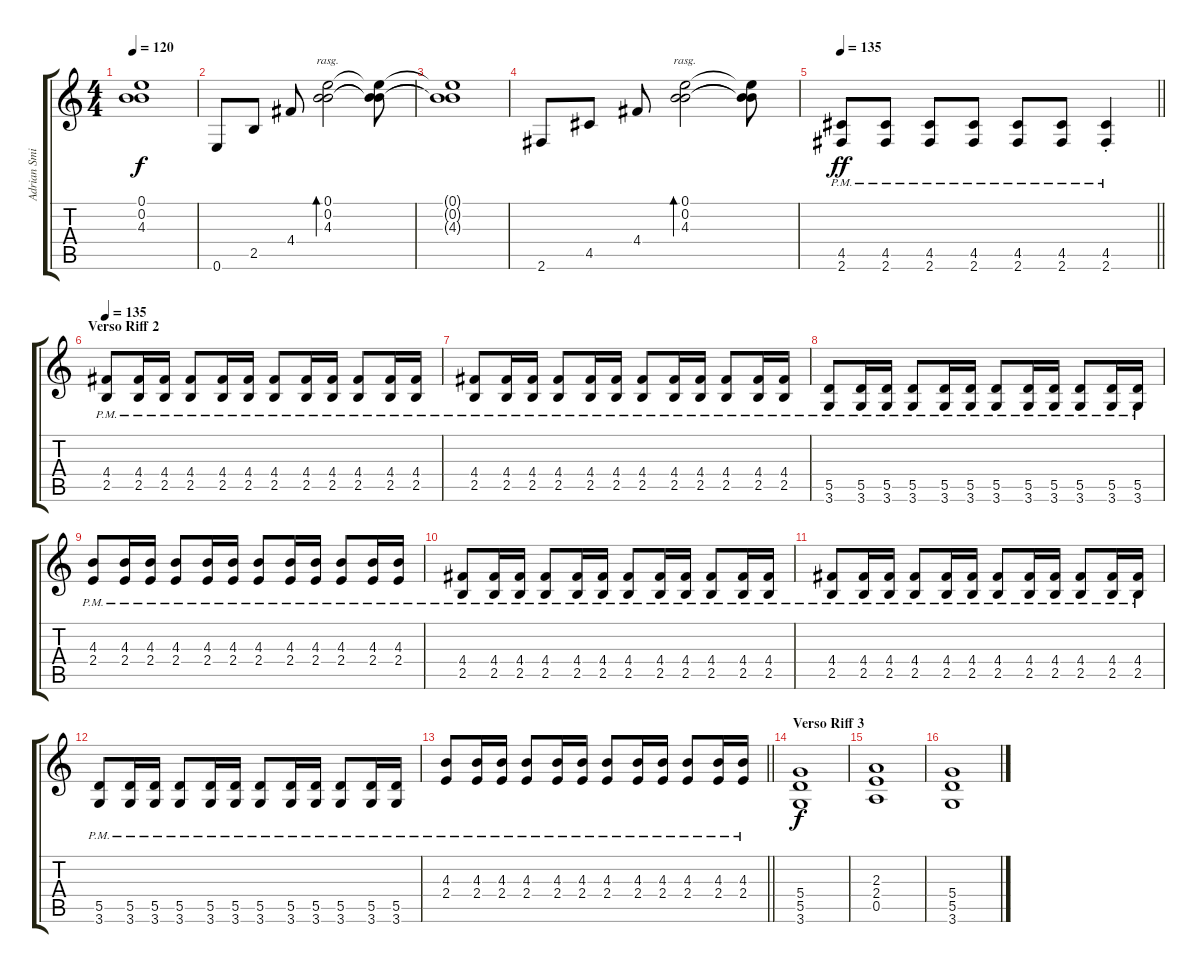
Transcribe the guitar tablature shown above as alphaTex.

\track ("Adrian Smith" "Adrian Smi") {instrument distortionguitar}
\staff {score tabs}
\tuning (E4 B3 G3 D3 A2 E2) {hide}
\ts (4 4)
\tempo 120
\clef g2
\ks c
(0.1{t} 0.2{t} 4.3{t}).1{dy f} |
0.6.8 2.5.8 4.4.8 (0.1 0.2 4.3).2{bd 120 rasg ii} (0.1{t} 0.2{t} 4.3{t}).8 |
(0.1{t} 0.2{t} 4.3{t}).1 |
2.6.8 4.5.8 4.4.8 (0.1 0.2 4.3).2{bd 120 rasg ii} (0.1{t} 0.2{t} 4.3{t}).8 |
\tempo 135
\barLineRight lightlight
(4.5{pm} 2.6{pm}).8{dy ff instrument distortionguitar} (4.5{pm} 2.6{pm}).8 (4.5{pm} 2.6{pm}).8 (4.5{pm} 2.6{pm}).8 (4.5{pm} 2.6{pm}).8 (4.5{pm} 2.6{pm}).8 (4.5{pm st} 2.6{pm st}).4 |
\section ("" "Verso Riff 2")
\tempo 135
(4.4{pm} 2.5{pm}).8 (4.4{pm} 2.5{pm}).16 (4.4{pm} 2.5{pm}).16 (4.4{pm} 2.5{pm}).8 (4.4{pm} 2.5{pm}).16 (4.4{pm} 2.5{pm}).16 (4.4{pm} 2.5{pm}).8 (4.4{pm} 2.5{pm}).16 (4.4{pm} 2.5{pm}).16 (4.4{pm} 2.5{pm}).8 (4.4{pm} 2.5{pm}).16 (4.4{pm} 2.5{pm}).16 |
(4.4{pm} 2.5{pm}).8 (4.4{pm} 2.5{pm}).16 (4.4{pm} 2.5{pm}).16 (4.4{pm} 2.5{pm}).8 (4.4{pm} 2.5{pm}).16 (4.4{pm} 2.5{pm}).16 (4.4{pm} 2.5{pm}).8 (4.4{pm} 2.5{pm}).16 (4.4{pm} 2.5{pm}).16 (4.4{pm} 2.5{pm}).8 (4.4{pm} 2.5{pm}).16 (4.4{pm} 2.5{pm}).16 |
(5.5{pm} 3.6{pm}).8 (5.5{pm} 3.6{pm}).16 (5.5{pm} 3.6{pm}).16 (5.5{pm} 3.6{pm}).8 (5.5{pm} 3.6{pm}).16 (5.5{pm} 3.6{pm}).16 (5.5{pm} 3.6{pm}).8 (5.5{pm} 3.6{pm}).16 (5.5{pm} 3.6{pm}).16 (5.5{pm} 3.6{pm}).8 (5.5{pm} 3.6{pm}).16 (5.5{pm} 3.6{pm}).16 |
(4.3{pm} 2.4{pm}).8 (4.3{pm} 2.4{pm}).16 (4.3{pm} 2.4{pm}).16 (4.3{pm} 2.4{pm}).8 (4.3{pm} 2.4{pm}).16 (4.3{pm} 2.4{pm}).16 (4.3{pm} 2.4{pm}).8 (4.3{pm} 2.4{pm}).16 (4.3{pm} 2.4{pm}).16 (4.3{pm} 2.4{pm}).8 (4.3{pm} 2.4{pm}).16 (4.3{pm} 2.4{pm}).16 |
(4.4{pm} 2.5{pm}).8 (4.4{pm} 2.5{pm}).16 (4.4{pm} 2.5{pm}).16 (4.4{pm} 2.5{pm}).8 (4.4{pm} 2.5{pm}).16 (4.4{pm} 2.5{pm}).16 (4.4{pm} 2.5{pm}).8 (4.4{pm} 2.5{pm}).16 (4.4{pm} 2.5{pm}).16 (4.4{pm} 2.5{pm}).8 (4.4{pm} 2.5{pm}).16 (4.4{pm} 2.5{pm}).16 |
(4.4{pm} 2.5{pm}).8 (4.4{pm} 2.5{pm}).16 (4.4{pm} 2.5{pm}).16 (4.4{pm} 2.5{pm}).8 (4.4{pm} 2.5{pm}).16 (4.4{pm} 2.5{pm}).16 (4.4{pm} 2.5{pm}).8 (4.4{pm} 2.5{pm}).16 (4.4{pm} 2.5{pm}).16 (4.4{pm} 2.5{pm}).8 (4.4{pm} 2.5{pm}).16 (4.4{pm} 2.5{pm}).16 |
(5.5{pm} 3.6{pm}).8 (5.5{pm} 3.6{pm}).16 (5.5{pm} 3.6{pm}).16 (5.5{pm} 3.6{pm}).8 (5.5{pm} 3.6{pm}).16 (5.5{pm} 3.6{pm}).16 (5.5{pm} 3.6{pm}).8 (5.5{pm} 3.6{pm}).16 (5.5{pm} 3.6{pm}).16 (5.5{pm} 3.6{pm}).8 (5.5{pm} 3.6{pm}).16 (5.5{pm} 3.6{pm}).16 |
\barLineRight lightlight
(4.3{pm} 2.4{pm}).8 (4.3{pm} 2.4{pm}).16 (4.3{pm} 2.4{pm}).16 (4.3{pm} 2.4{pm}).8 (4.3{pm} 2.4{pm}).16 (4.3{pm} 2.4{pm}).16 (4.3{pm} 2.4{pm}).8 (4.3{pm} 2.4{pm}).16 (4.3{pm} 2.4{pm}).16 (4.3{pm} 2.4{pm}).8 (4.3{pm} 2.4{pm}).16 (4.3{pm} 2.4{pm}).16 |
\section ("" "Verso Riff 3")
(5.4 5.5 3.6).1{dy f} |
(2.3 2.4 0.5).1 |
(5.4 5.5 3.6).1
